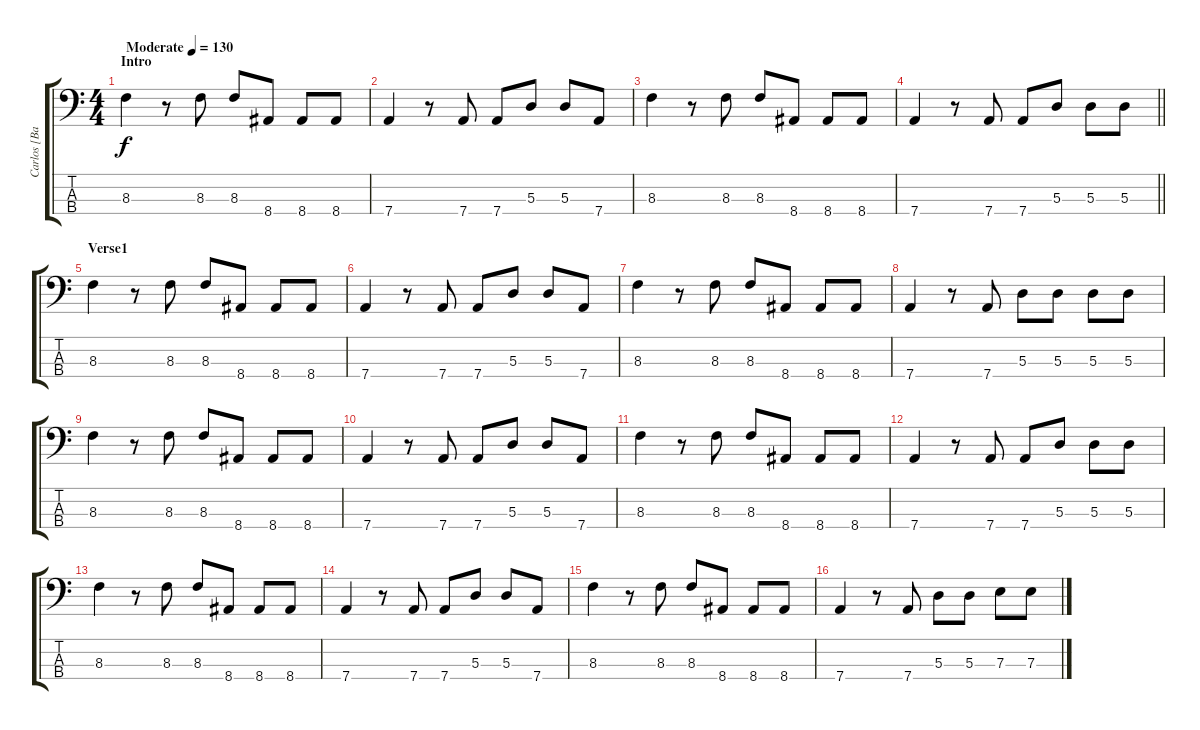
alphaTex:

\track ("Carlos [Bass]" "Carlos [Ba") {instrument electricbasspick}
\staff {score tabs}
\tuning (G2 D2 A1 D1) {hide}
\ts (4 4)
\section ("" "Intro")
\tempo (130 "Moderate")
\clef f4
\ks c
8.3.4{dy f instrument electricbasspick} r.8 8.3.8 8.3.8 8.4.8 8.4.8 8.4.8 |
7.4.4 r.8 7.4.8 7.4.8 5.3.8 5.3.8 7.4.8 |
8.3.4 r.8 8.3.8 8.3.8 8.4.8 8.4.8 8.4.8 |
\barLineRight lightlight
7.4.4 r.8 7.4.8 7.4.8 5.3.8 5.3.8 5.3.8 |
\section ("" "Verse1")
8.3.4 r.8 8.3.8 8.3.8 8.4.8 8.4.8 8.4.8 |
7.4.4 r.8 7.4.8 7.4.8 5.3.8 5.3.8 7.4.8 |
8.3.4 r.8 8.3.8 8.3.8 8.4.8 8.4.8 8.4.8 |
7.4.4 r.8 7.4.8 5.3.8 5.3.8 5.3.8 5.3.8 |
8.3.4 r.8 8.3.8 8.3.8 8.4.8 8.4.8 8.4.8 |
7.4.4 r.8 7.4.8 7.4.8 5.3.8 5.3.8 7.4.8 |
8.3.4 r.8 8.3.8 8.3.8 8.4.8 8.4.8 8.4.8 |
7.4.4 r.8 7.4.8 7.4.8 5.3.8 5.3.8 5.3.8 |
8.3.4 r.8 8.3.8 8.3.8 8.4.8 8.4.8 8.4.8 |
7.4.4 r.8 7.4.8 7.4.8 5.3.8 5.3.8 7.4.8 |
8.3.4 r.8 8.3.8 8.3.8 8.4.8 8.4.8 8.4.8 |
7.4.4 r.8 7.4.8 5.3.8 5.3.8 7.3.8 7.3.8
